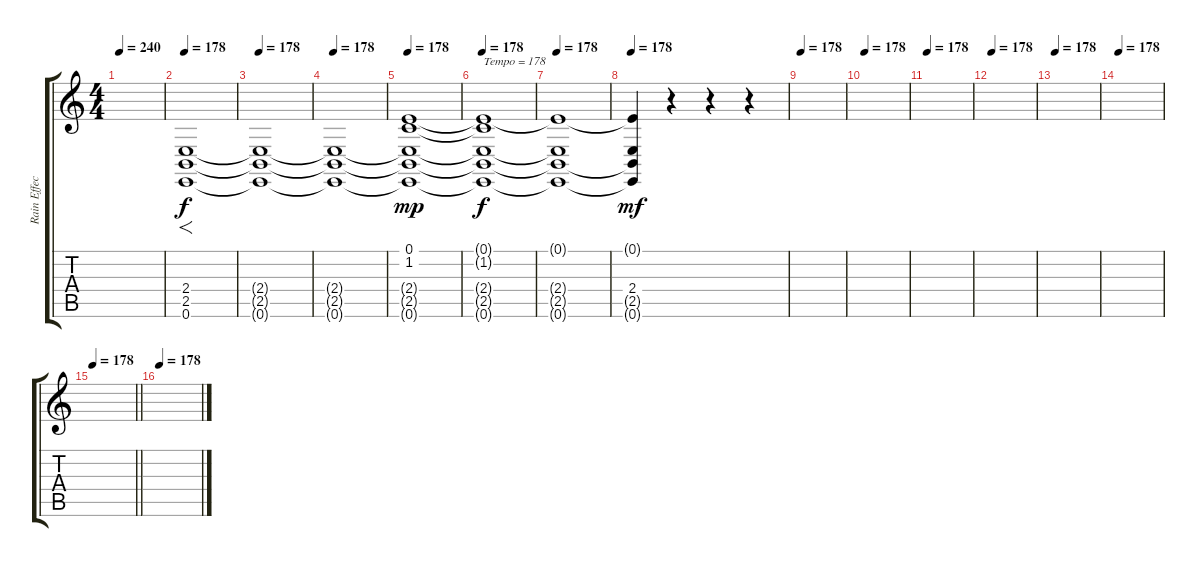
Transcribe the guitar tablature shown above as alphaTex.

\track ("Rain Effect I" "Rain Effec") {instrument applause}
\staff {score tabs}
\tuning (E4 B3 G3 D3 A2 E2) {hide}
\ts (4 4)
\tempo 240
\clef g2
\ks c
|
\tempo 178
(2.4 2.5 0.6).1{f} |
\tempo 178
(2.4{t} 2.5{t} 0.6{t}).1{dy f} |
\tempo 178
(2.4{t} 2.5{t} 0.6{t}).1 |
\tempo 178
(0.1 1.2 2.4{t} 2.5{t} 0.6{t}).1{dy mp} |
\tempo 178
(0.1{t} 1.2{t} 2.4{t} 2.5{t} 0.6{t}).1{txt "Tempo = 178" dy f} |
\tempo 178
(0.1{t} 2.4{t} 2.5{t} 0.6{t}).1 |
\tempo 178
(0.1{t} 2.4 2.5{t} 0.6{t}).4{dy mf} r.4 r.4 r.4 |
\tempo 178
|
\tempo 178
|
\tempo 178
|
\tempo 178
|
\tempo 178
|
\tempo 178
|
\tempo 178
\barLineRight lightlight
|
\tempo 178
